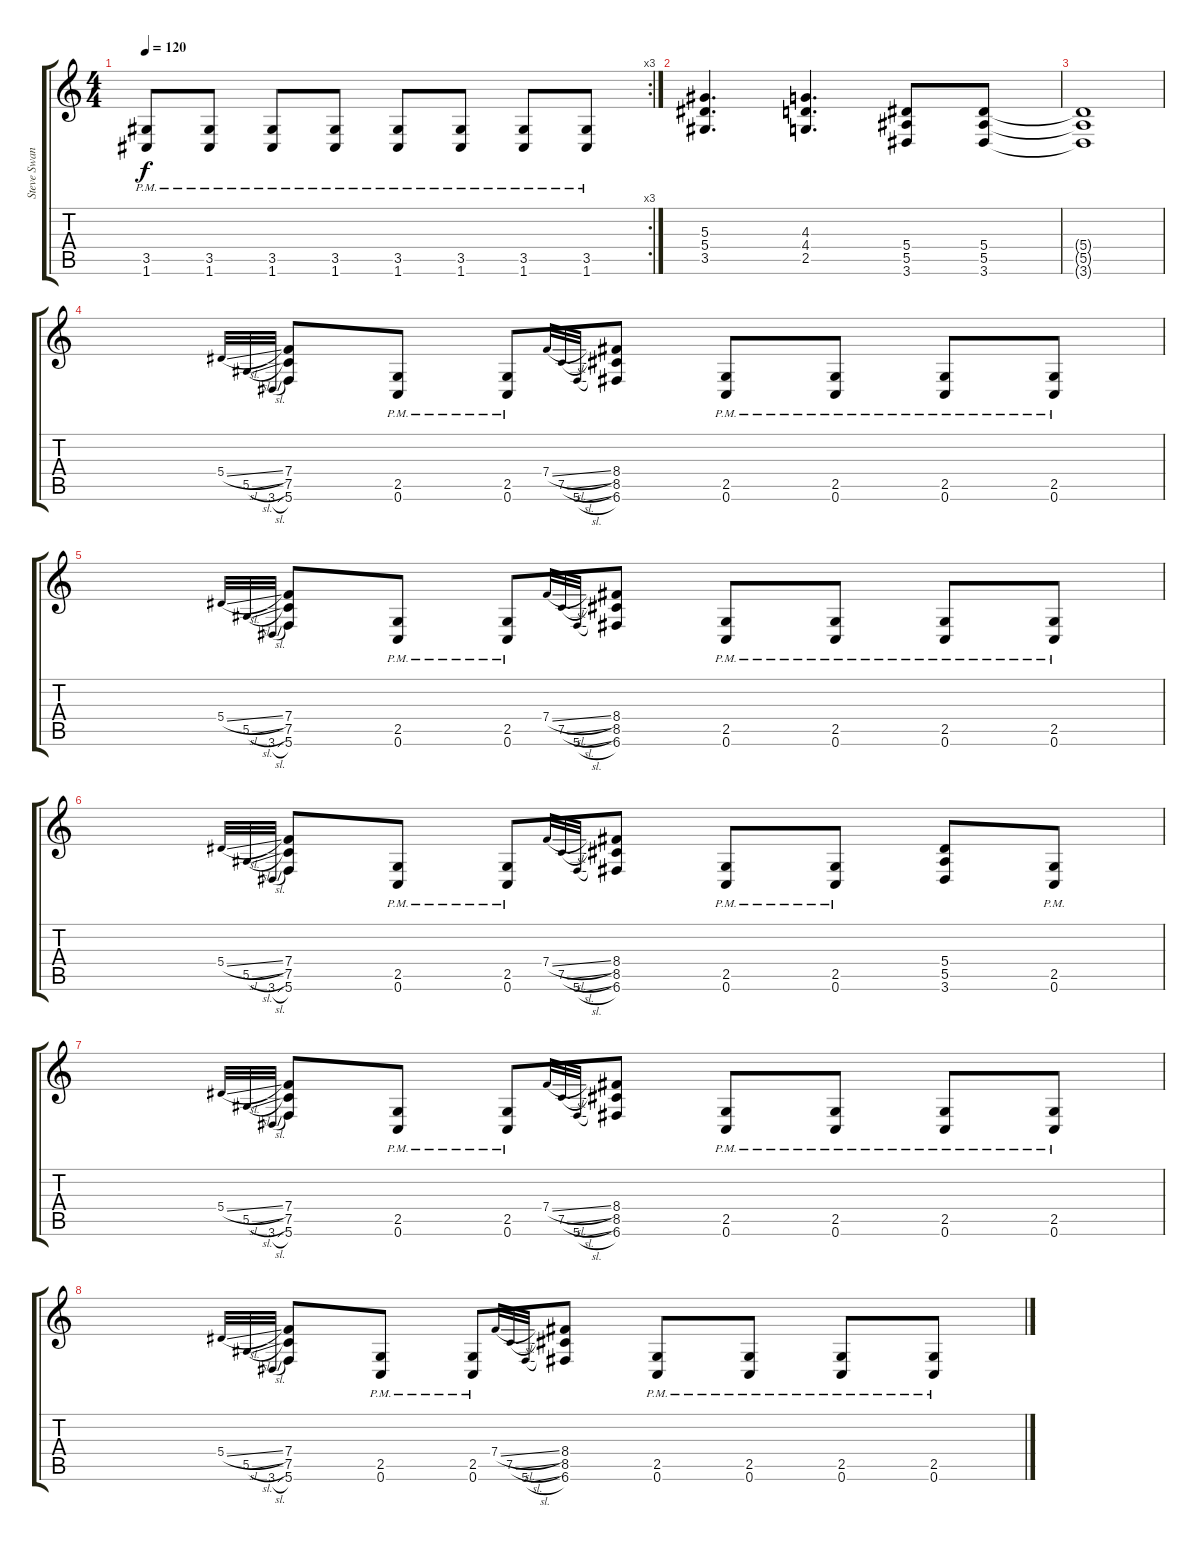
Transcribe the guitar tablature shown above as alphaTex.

\track ("Steve Swanson" "Steve Swan") {instrument distortionguitar}
\staff {score tabs}
\tuning (C4 G3 Eb3 Bb2 F2 C2) {hide}
\rc 3
\ts (4 4)
\tempo 120
\clef g2
\ks c
(3.5{pm} 1.6{pm}).8{dy f} (3.5{pm} 1.6{pm}).8 (3.5{pm} 1.6{pm}).8 (3.5{pm} 1.6{pm}).8 (3.5{pm} 1.6{pm}).8 (3.5{pm} 1.6{pm}).8 (3.5{pm} 1.6{pm}).8 (3.5{pm} 1.6{pm}).8 |
(5.3 5.4 3.5).4{d} (4.3 4.4 2.5).4{d} (5.4 5.5 3.6).8 (5.4 5.5 3.6).8 |
(5.4{t} 5.5{t} 3.6{t}).1 |
5.4{sl}.32{gr onbeat} 5.5{sl}.32{gr onbeat} 3.6{sl}.32{gr onbeat} (7.4 7.5 5.6).8 (2.5{pm} 0.6{pm}).8 (2.5{pm} 0.6{pm}).8 7.4{sl}.32{gr onbeat} 7.5{sl}.32{gr onbeat} 5.6{sl}.32{gr onbeat} (8.4 8.5 6.6).8 (2.5{pm} 0.6{pm}).8 (2.5{pm} 0.6{pm}).8 (2.5{pm} 0.6{pm}).8 (2.5{pm} 0.6{pm}).8 |
5.4{sl}.32{gr onbeat} 5.5{sl}.32{gr onbeat} 3.6{sl}.32{gr onbeat} (7.4 7.5 5.6).8 (2.5{pm} 0.6{pm}).8 (2.5{pm} 0.6{pm}).8 7.4{sl}.32{gr onbeat} 7.5{sl}.32{gr onbeat} 5.6{sl}.32{gr onbeat} (8.4 8.5 6.6).8 (2.5{pm} 0.6{pm}).8 (2.5{pm} 0.6{pm}).8 (2.5{pm} 0.6{pm}).8 (2.5{pm} 0.6{pm}).8 |
5.4{sl}.32{gr onbeat} 5.5{sl}.32{gr onbeat} 3.6{sl}.32{gr onbeat} (7.4 7.5 5.6).8 (2.5{pm} 0.6{pm}).8 (2.5{pm} 0.6{pm}).8 7.4{sl}.32{gr onbeat} 7.5{sl}.32{gr onbeat} 5.6{sl}.32{gr onbeat} (8.4 8.5 6.6).8 (2.5{pm} 0.6{pm}).8 (2.5{pm} 0.6{pm}).8 (5.4 5.5 3.6).8 (2.5{pm} 0.6{pm}).8 |
5.4{sl}.32{gr onbeat} 5.5{sl}.32{gr onbeat} 3.6{sl}.32{gr onbeat} (7.4 7.5 5.6).8 (2.5{pm} 0.6{pm}).8 (2.5{pm} 0.6{pm}).8 7.4{sl}.32{gr onbeat} 7.5{sl}.32{gr onbeat} 5.6{sl}.32{gr onbeat} (8.4 8.5 6.6).8 (2.5{pm} 0.6{pm}).8 (2.5{pm} 0.6{pm}).8 (2.5{pm} 0.6{pm}).8 (2.5{pm} 0.6{pm}).8 |
5.4{sl}.32{gr onbeat} 5.5{sl}.32{gr onbeat} 3.6{sl}.32{gr onbeat} (7.4 7.5 5.6).8 (2.5{pm} 0.6{pm}).8 (2.5{pm} 0.6{pm}).8 7.4{sl}.32{gr onbeat} 7.5{sl}.32{gr onbeat} 5.6{sl}.32{gr onbeat} (8.4 8.5 6.6).8 (2.5{pm} 0.6{pm}).8 (2.5{pm} 0.6{pm}).8 (2.5{pm} 0.6{pm}).8 (2.5{pm} 0.6{pm}).8
